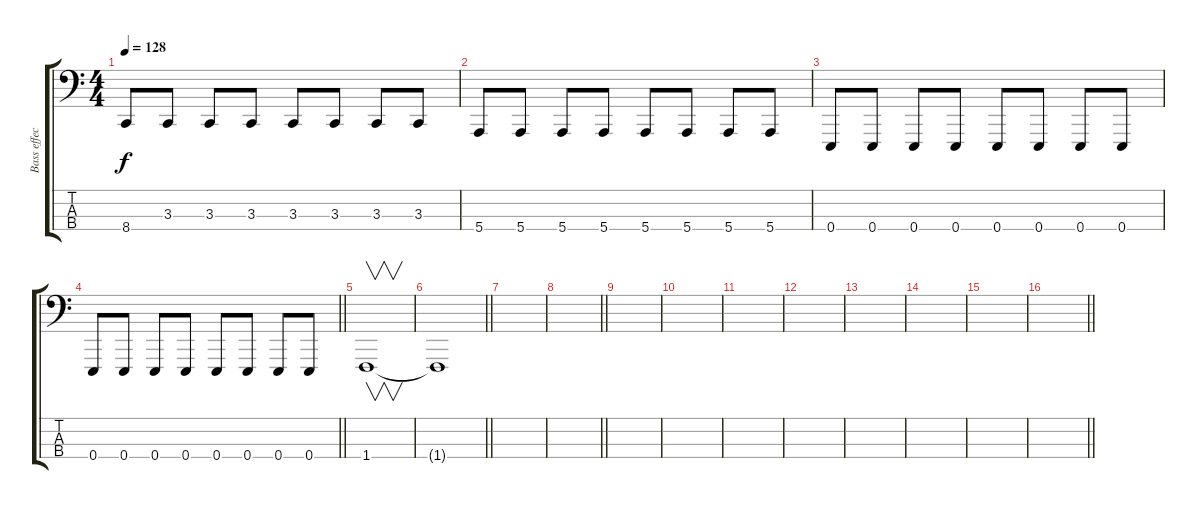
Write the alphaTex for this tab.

\track ("Bass effects" "Bass effec") {instrument lead2sawtooth}
\staff {score tabs}
\tuning (G2 D2 A1 E1) {hide}
\ts (4 4)
\tempo 128
\clef f4
\ks c
8.4.8{dy f} 3.3.8 3.3.8 3.3.8 3.3.8 3.3.8 3.3.8 3.3.8 |
5.4.8 5.4.8 5.4.8 5.4.8 5.4.8 5.4.8 5.4.8 5.4.8 |
0.4.8 0.4.8 0.4.8 0.4.8 0.4.8 0.4.8 0.4.8 0.4.8 |
\barLineRight lightlight
0.4.8 0.4.8 0.4.8 0.4.8 0.4.8 0.4.8 0.4.8 0.4.8 |
1.4.1{v} |
\barLineRight lightlight
1.4{t}.1 |
|
\barLineRight lightlight
|
|
|
|
|
|
|
|
\barLineRight lightlight
